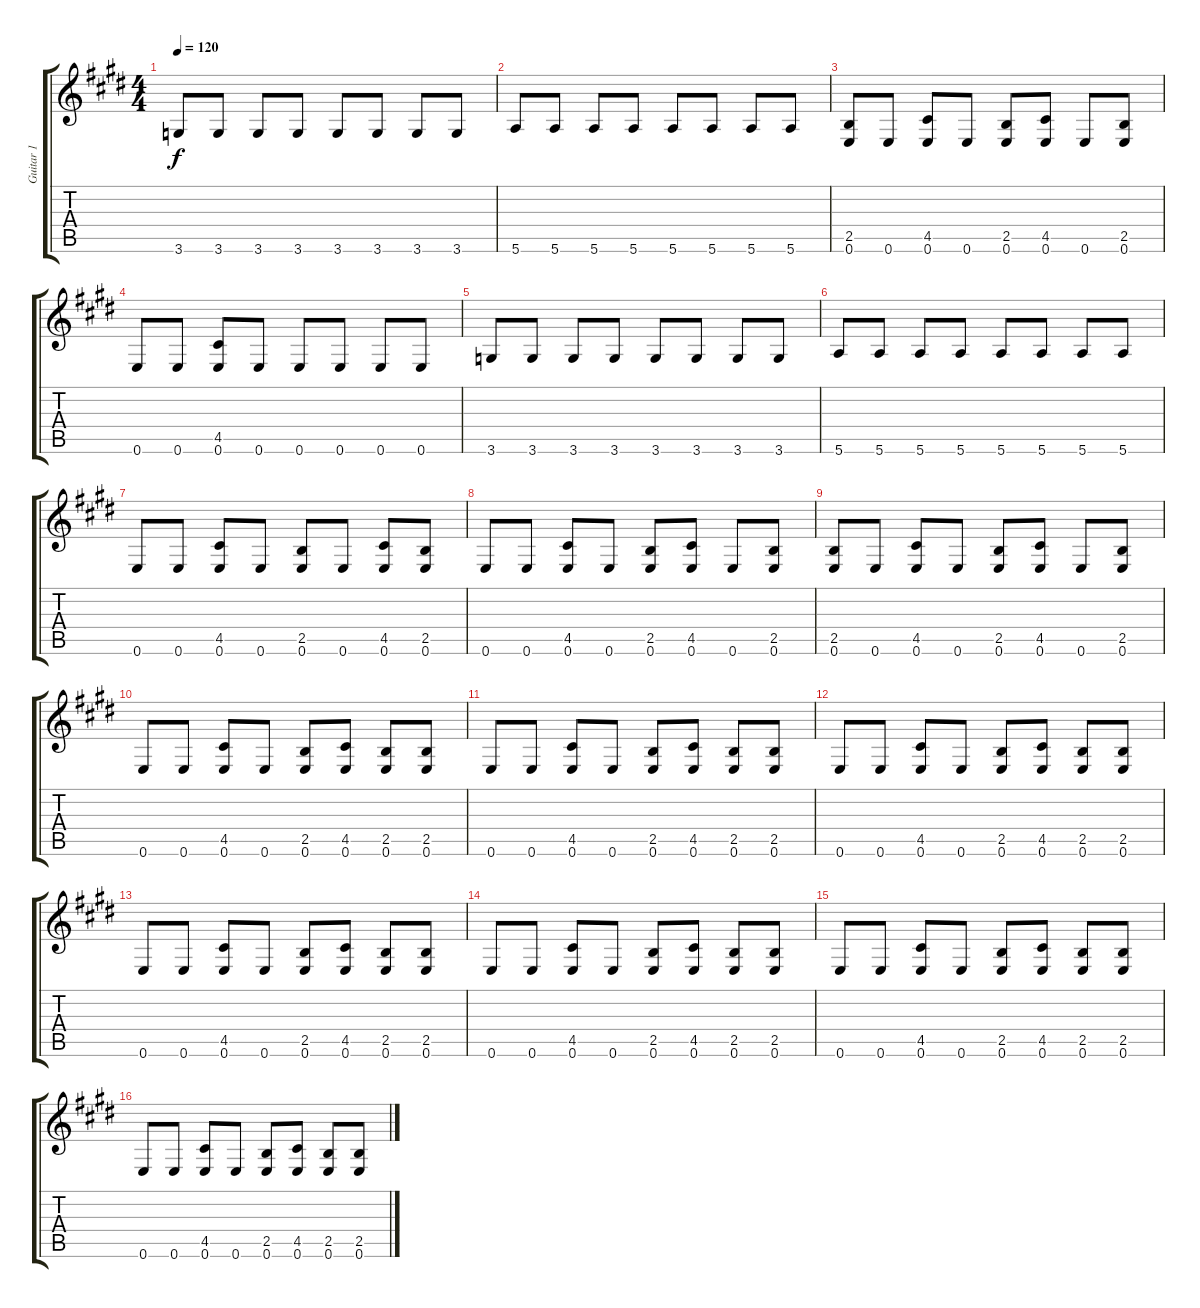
\track ("Guitar 1" "Guitar 1") {instrument electricguitarmuted}
\staff {score tabs}
\tuning (E4 B3 G3 D3 A2 E2) {hide}
\ts (4 4)
\tempo 120
\clef g2
\ks e
3.6.8{dy f} 3.6.8 3.6.8 3.6.8 3.6.8 3.6.8 3.6.8 3.6.8 |
5.6.8 5.6.8 5.6.8 5.6.8 5.6.8 5.6.8 5.6.8 5.6.8 |
(2.5 0.6).8 0.6.8 (4.5 0.6).8 0.6.8 (2.5 0.6).8 (4.5 0.6).8 0.6.8 (2.5 0.6).8 |
0.6.8 0.6.8 (4.5 0.6).8 0.6.8 0.6.8 0.6.8 0.6.8 0.6.8 |
3.6.8 3.6.8 3.6.8 3.6.8 3.6.8 3.6.8 3.6.8 3.6.8 |
5.6.8 5.6.8 5.6.8 5.6.8 5.6.8 5.6.8 5.6.8 5.6.8 |
0.6.8 0.6.8 (4.5 0.6).8 0.6.8 (2.5 0.6).8 0.6.8 (4.5 0.6).8 (2.5 0.6).8 |
0.6.8 0.6.8 (4.5 0.6).8 0.6.8 (2.5 0.6).8 (4.5 0.6).8 0.6.8 (2.5 0.6).8 |
(2.5 0.6).8 0.6.8 (4.5 0.6).8 0.6.8 (2.5 0.6).8 (4.5 0.6).8 0.6.8 (2.5 0.6).8 |
0.6.8 0.6.8 (4.5 0.6).8 0.6.8 (2.5 0.6).8 (4.5 0.6).8 (2.5 0.6).8 (2.5 0.6).8 |
0.6.8 0.6.8 (4.5 0.6).8 0.6.8 (2.5 0.6).8 (4.5 0.6).8 (2.5 0.6).8 (2.5 0.6).8 |
0.6.8 0.6.8 (4.5 0.6).8 0.6.8 (2.5 0.6).8 (4.5 0.6).8 (2.5 0.6).8 (2.5 0.6).8 |
0.6.8 0.6.8 (4.5 0.6).8 0.6.8 (2.5 0.6).8 (4.5 0.6).8 (2.5 0.6).8 (2.5 0.6).8 |
0.6.8 0.6.8 (4.5 0.6).8 0.6.8 (2.5 0.6).8 (4.5 0.6).8 (2.5 0.6).8 (2.5 0.6).8 |
0.6.8 0.6.8 (4.5 0.6).8 0.6.8 (2.5 0.6).8 (4.5 0.6).8 (2.5 0.6).8 (2.5 0.6).8 |
0.6.8 0.6.8 (4.5 0.6).8 0.6.8 (2.5 0.6).8 (4.5 0.6).8 (2.5 0.6).8 (2.5 0.6).8
